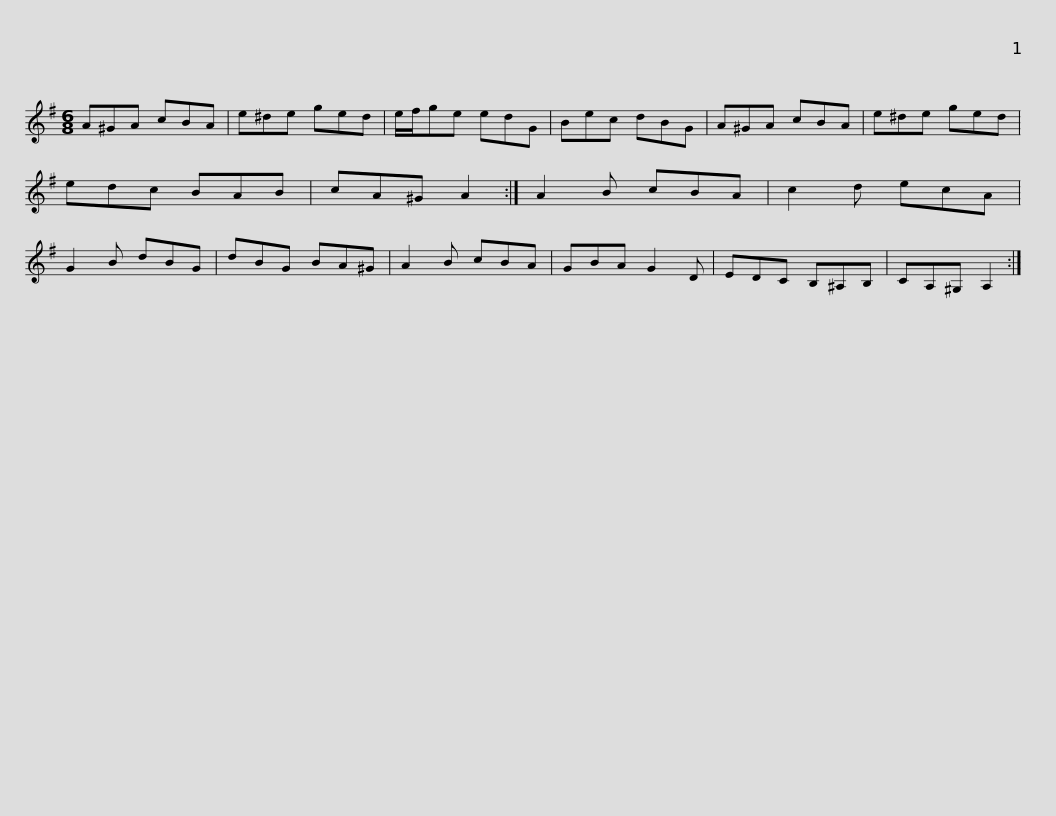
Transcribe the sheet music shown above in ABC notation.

X:1
L:1/8
M:6/8
I:linebreak $
K:G
V:1 treble
V:1
 A^GA cBA | e^de ged | e/f/ge edG | Bec dBG | A^GA cBA | %5
 e^de ged | edc BAB |$ cA^G A2 :| A2 B cBA | c2 d ecA | %10
 G2 B dBG | dBG BA^G | A2 B cBA | GBA G2 D | EDC B,^A,B, |$ %15
 CA,^G, A,2 :| %16
